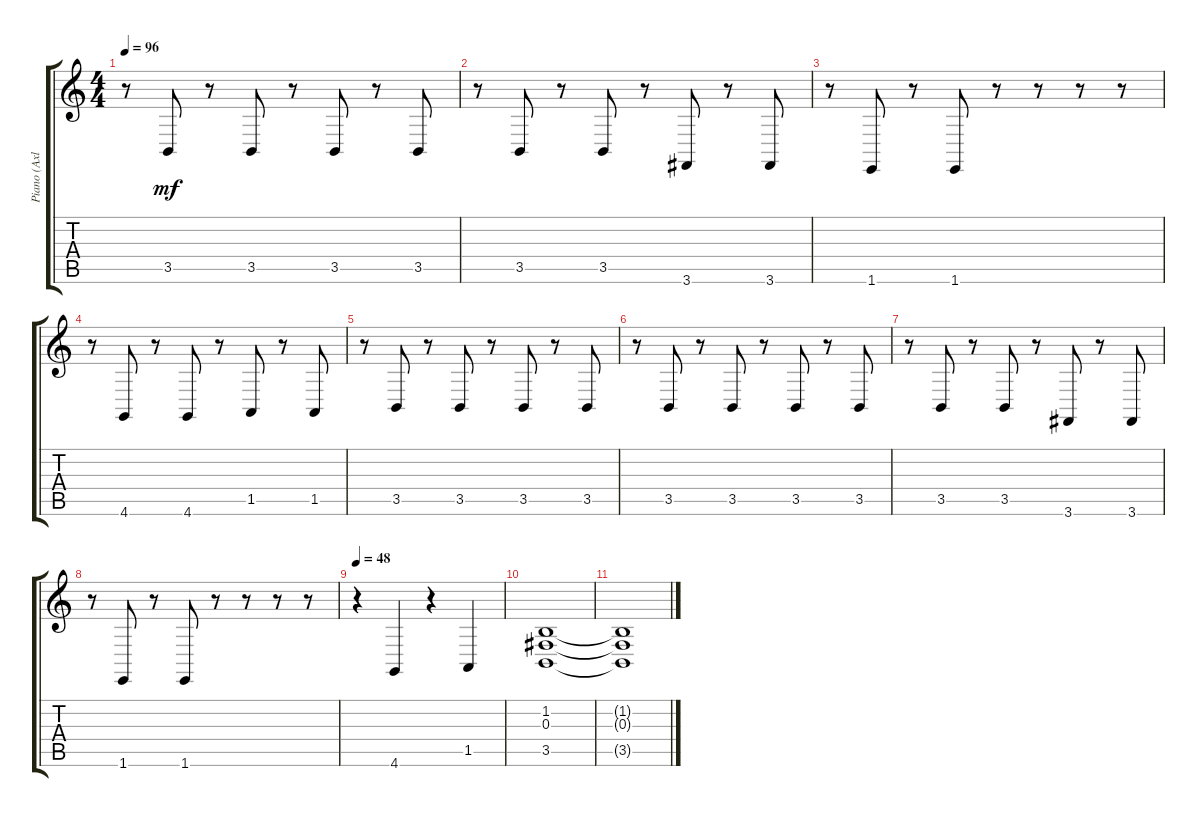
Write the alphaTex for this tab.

\track ("Piano (Axl)" "Piano (Axl") {instrument brightacousticpiano}
\staff {score tabs}
\tuning (Eb4 Bb3 Gb3 Db3 Ab2 Eb2) {hide}
\ts (4 4)
\tempo 96
\clef g2
\ks c
r.8{dy mf} 3.5.8 r.8 3.5.8 r.8 3.5.8 r.8 3.5.8 |
r.8 3.5.8 r.8 3.5.8 r.8 3.6.8 r.8 3.6.8 |
r.8 1.6.8 r.8 1.6.8 r.8 r.8 r.8 r.8 |
r.8 4.6.8 r.8 4.6.8 r.8 1.5.8 r.8 1.5.8 |
r.8 3.5.8 r.8 3.5.8 r.8 3.5.8 r.8 3.5.8 |
r.8 3.5.8 r.8 3.5.8 r.8 3.5.8 r.8 3.5.8 |
r.8 3.5.8 r.8 3.5.8 r.8 3.6.8 r.8 3.6.8 |
r.8 1.6.8 r.8 1.6.8 r.8 r.8 r.8 r.8 |
\tempo 48
r.4 4.6.4 r.4 1.5.4 |
(1.2 0.3 3.5).1 |
(1.2{t} 0.3{t} 3.5{t}).1
